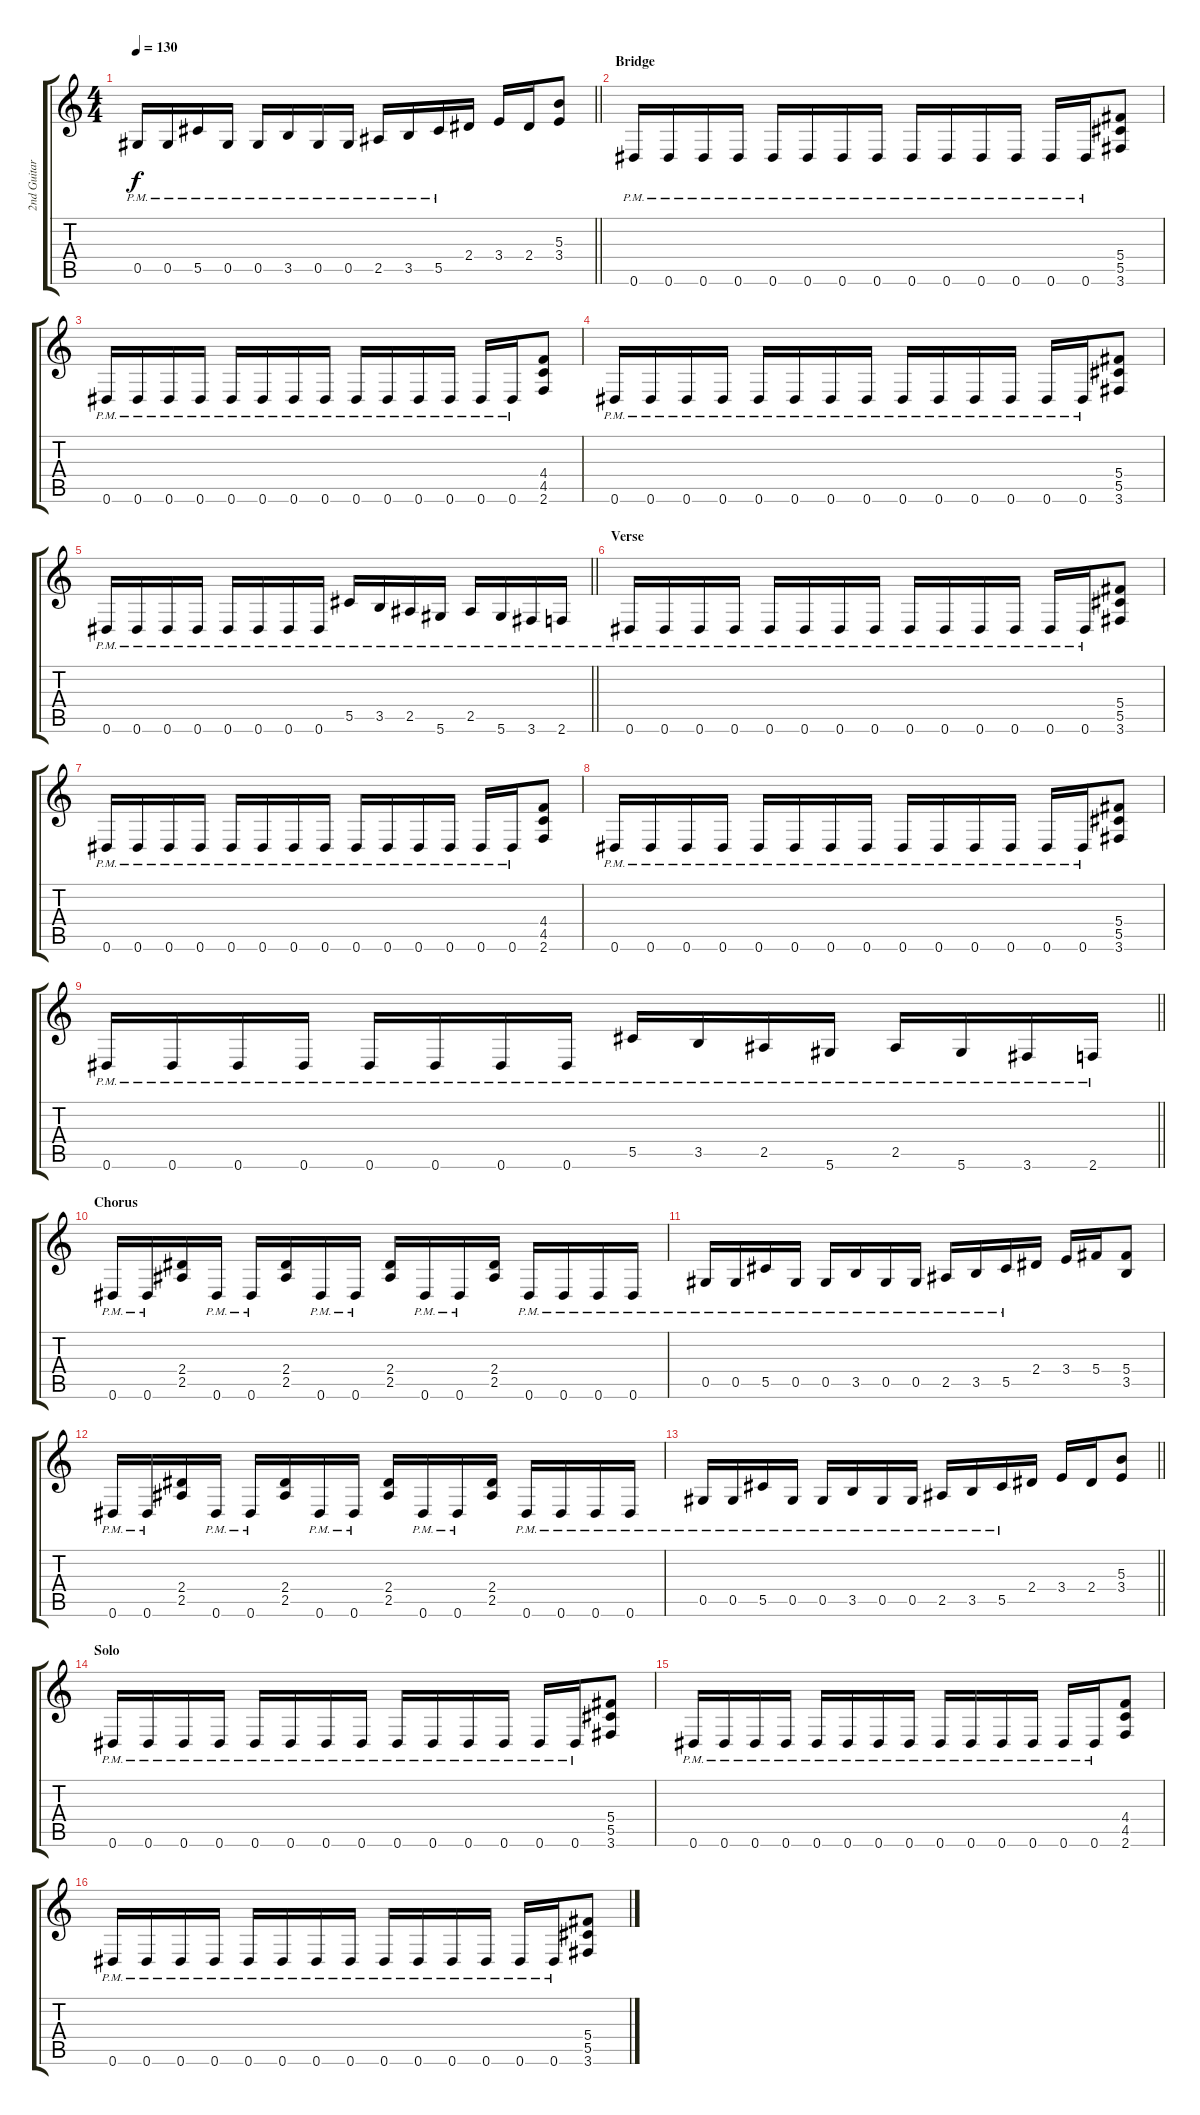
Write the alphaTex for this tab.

\track ("2nd Guitar" "2nd Guitar") {instrument overdrivenguitar}
\staff {score tabs}
\tuning (Eb4 Bb3 Gb3 Db3 Ab2 Eb2) {hide}
\ts (4 4)
\tempo 130
\clef g2
\barLineRight lightlight
\ks c
0.5{pm}.16{dy f} 0.5{pm}.16 5.5{pm}.16 0.5{pm}.16 0.5{pm}.16 3.5{pm}.16 0.5{pm}.16 0.5{pm}.16 2.5{pm}.16 3.5{pm}.16 5.5{pm}.16 2.4.16 3.4.16 2.4.16 (5.3 3.4).8 |
\section ("" "Bridge")
0.6{pm}.16 0.6{pm}.16 0.6{pm}.16 0.6{pm}.16 0.6{pm}.16 0.6{pm}.16 0.6{pm}.16 0.6{pm}.16 0.6{pm}.16 0.6{pm}.16 0.6{pm}.16 0.6{pm}.16 0.6{pm}.16 0.6{pm}.16 (5.4 5.5 3.6).8 |
0.6{pm}.16 0.6{pm}.16 0.6{pm}.16 0.6{pm}.16 0.6{pm}.16 0.6{pm}.16 0.6{pm}.16 0.6{pm}.16 0.6{pm}.16 0.6{pm}.16 0.6{pm}.16 0.6{pm}.16 0.6{pm}.16 0.6{pm}.16 (4.4 4.5 2.6).8 |
0.6{pm}.16 0.6{pm}.16 0.6{pm}.16 0.6{pm}.16 0.6{pm}.16 0.6{pm}.16 0.6{pm}.16 0.6{pm}.16 0.6{pm}.16 0.6{pm}.16 0.6{pm}.16 0.6{pm}.16 0.6{pm}.16 0.6{pm}.16 (5.4 5.5 3.6).8 |
\barLineRight lightlight
0.6{pm}.16 0.6{pm}.16 0.6{pm}.16 0.6{pm}.16 0.6{pm}.16 0.6{pm}.16 0.6{pm}.16 0.6{pm}.16 5.5{pm}.16 3.5{pm}.16 2.5{pm}.16 5.6{pm}.16 2.5{pm}.16 5.6{pm}.16 3.6{pm}.16 2.6{pm}.16 |
\section ("" "Verse")
0.6{pm}.16 0.6{pm}.16 0.6{pm}.16 0.6{pm}.16 0.6{pm}.16 0.6{pm}.16 0.6{pm}.16 0.6{pm}.16 0.6{pm}.16 0.6{pm}.16 0.6{pm}.16 0.6{pm}.16 0.6{pm}.16 0.6{pm}.16 (5.4 5.5 3.6).8 |
0.6{pm}.16 0.6{pm}.16 0.6{pm}.16 0.6{pm}.16 0.6{pm}.16 0.6{pm}.16 0.6{pm}.16 0.6{pm}.16 0.6{pm}.16 0.6{pm}.16 0.6{pm}.16 0.6{pm}.16 0.6{pm}.16 0.6{pm}.16 (4.4 4.5 2.6).8 |
0.6{pm}.16 0.6{pm}.16 0.6{pm}.16 0.6{pm}.16 0.6{pm}.16 0.6{pm}.16 0.6{pm}.16 0.6{pm}.16 0.6{pm}.16 0.6{pm}.16 0.6{pm}.16 0.6{pm}.16 0.6{pm}.16 0.6{pm}.16 (5.4 5.5 3.6).8 |
\barLineRight lightlight
0.6{pm}.16 0.6{pm}.16 0.6{pm}.16 0.6{pm}.16 0.6{pm}.16 0.6{pm}.16 0.6{pm}.16 0.6{pm}.16 5.5{pm}.16 3.5{pm}.16 2.5{pm}.16 5.6{pm}.16 2.5{pm}.16 5.6{pm}.16 3.6{pm}.16 2.6{pm}.16 |
\section ("" "Chorus")
0.6{pm}.16 0.6{pm}.16 (2.4 2.5).16 0.6{pm}.16 0.6{pm}.16 (2.4 2.5).16 0.6{pm}.16 0.6{pm}.16 (2.4 2.5).16 0.6{pm}.16 0.6{pm}.16 (2.4 2.5).16 0.6{pm}.16 0.6{pm}.16 0.6{pm}.16 0.6{pm}.16 |
0.5{pm}.16 0.5{pm}.16 5.5{pm}.16 0.5{pm}.16 0.5{pm}.16 3.5{pm}.16 0.5{pm}.16 0.5{pm}.16 2.5{pm}.16 3.5{pm}.16 5.5{pm}.16 2.4.16 3.4.16 5.4.16 (5.4 3.5).8 |
0.6{pm}.16 0.6{pm}.16 (2.4 2.5).16 0.6{pm}.16 0.6{pm}.16 (2.4 2.5).16 0.6{pm}.16 0.6{pm}.16 (2.4 2.5).16 0.6{pm}.16 0.6{pm}.16 (2.4 2.5).16 0.6{pm}.16 0.6{pm}.16 0.6{pm}.16 0.6{pm}.16 |
\barLineRight lightlight
0.5{pm}.16 0.5{pm}.16 5.5{pm}.16 0.5{pm}.16 0.5{pm}.16 3.5{pm}.16 0.5{pm}.16 0.5{pm}.16 2.5{pm}.16 3.5{pm}.16 5.5{pm}.16 2.4.16 3.4.16 2.4.16 (5.3 3.4).8 |
\section ("" "Solo")
0.6{pm}.16 0.6{pm}.16 0.6{pm}.16 0.6{pm}.16 0.6{pm}.16 0.6{pm}.16 0.6{pm}.16 0.6{pm}.16 0.6{pm}.16 0.6{pm}.16 0.6{pm}.16 0.6{pm}.16 0.6{pm}.16 0.6{pm}.16 (5.4 5.5 3.6).8 |
0.6{pm}.16 0.6{pm}.16 0.6{pm}.16 0.6{pm}.16 0.6{pm}.16 0.6{pm}.16 0.6{pm}.16 0.6{pm}.16 0.6{pm}.16 0.6{pm}.16 0.6{pm}.16 0.6{pm}.16 0.6{pm}.16 0.6{pm}.16 (4.4 4.5 2.6).8 |
0.6{pm}.16 0.6{pm}.16 0.6{pm}.16 0.6{pm}.16 0.6{pm}.16 0.6{pm}.16 0.6{pm}.16 0.6{pm}.16 0.6{pm}.16 0.6{pm}.16 0.6{pm}.16 0.6{pm}.16 0.6{pm}.16 0.6{pm}.16 (5.4 5.5 3.6).8
